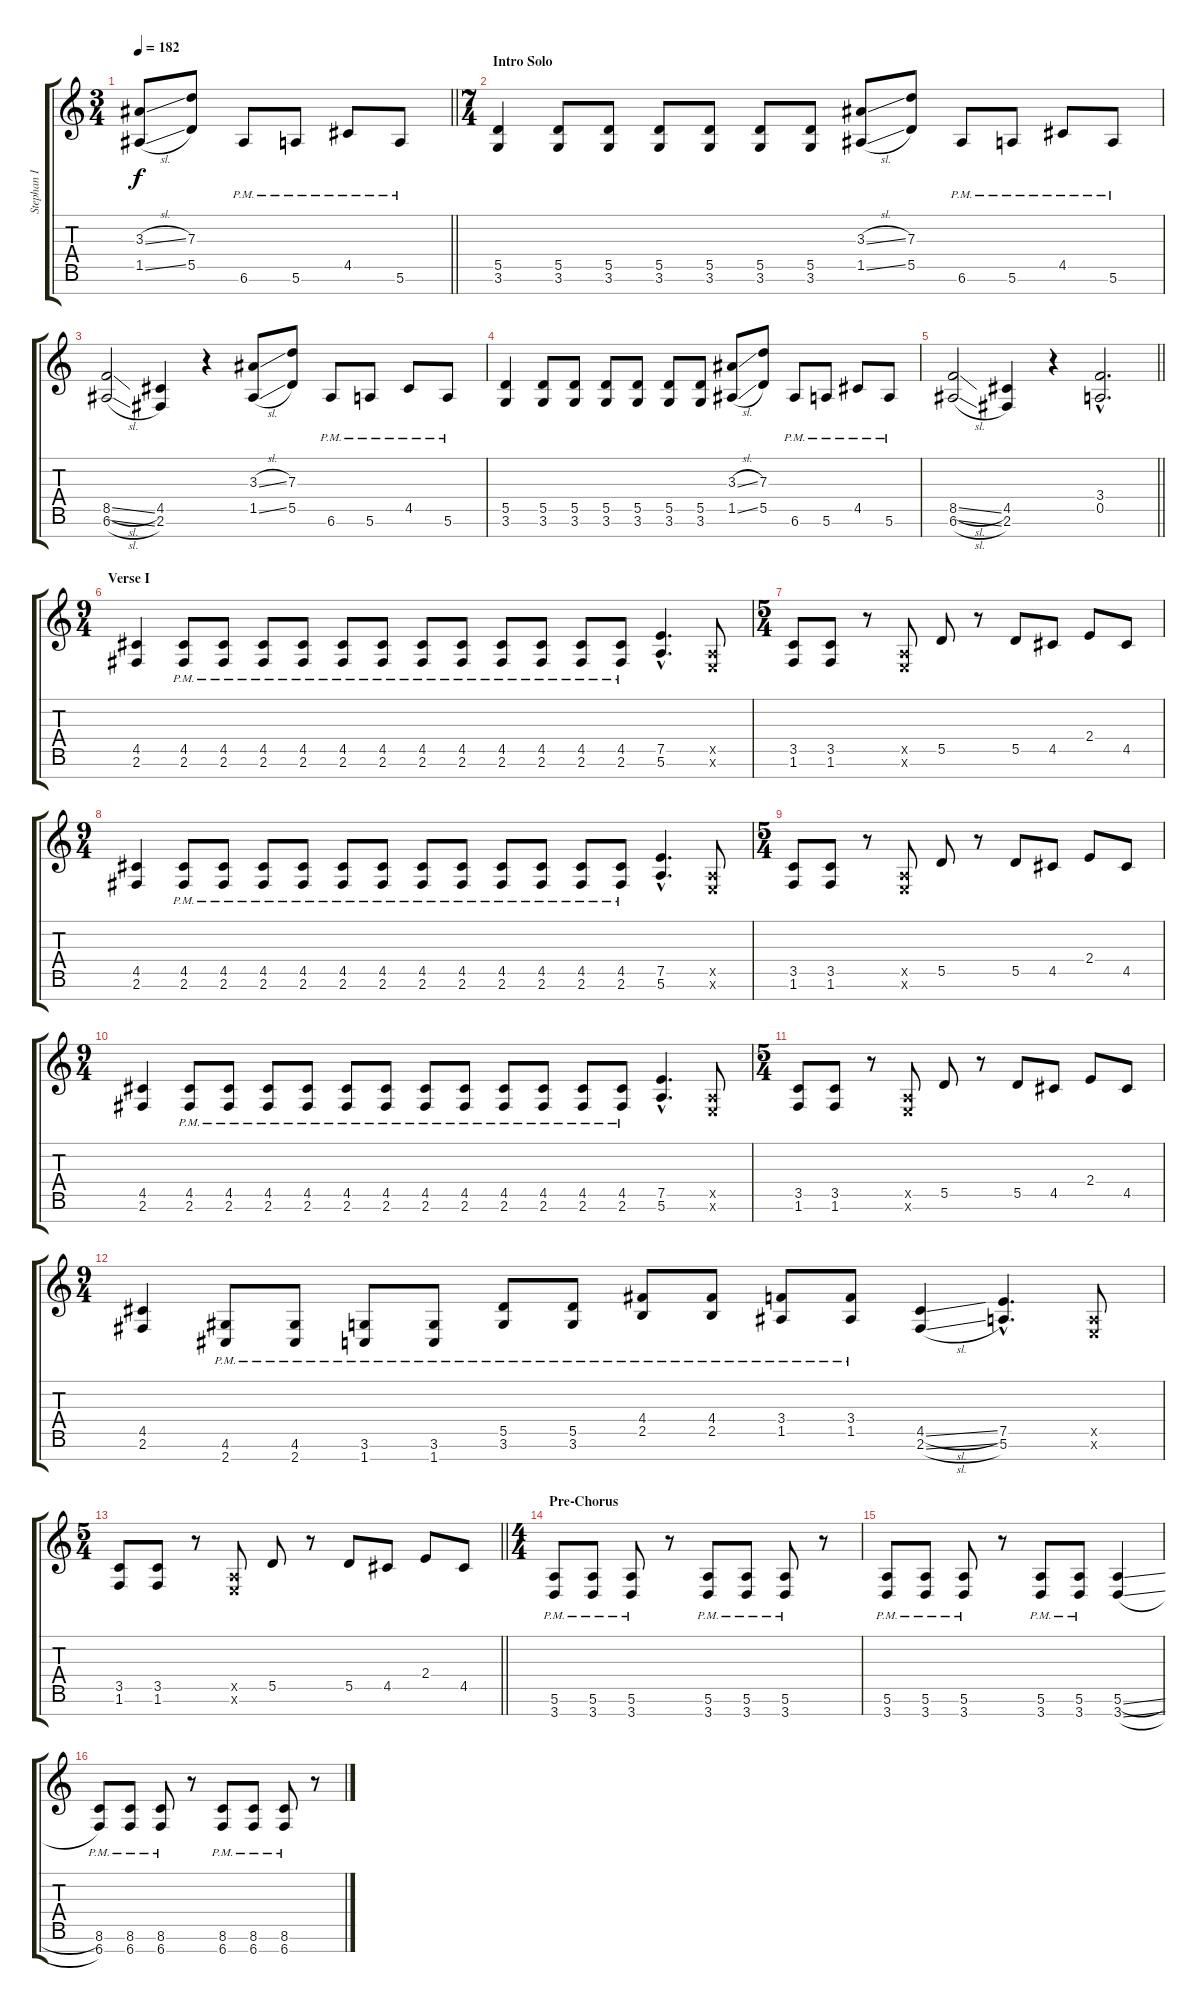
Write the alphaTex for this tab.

\track ("Stephan I" "Stephan I") {instrument distortionguitar}
\staff {score tabs}
\tuning (E4 B3 G3 D3 A2 E2 B1) {hide}
\ts (3 4)
\tempo 182
\clef g2
\barLineRight lightlight
\ks c
(3.3{sl} 1.5{sl}).8{dy f} (7.3 5.5).8 6.6{pm}.8 5.6{pm}.8 4.5{pm}.8 5.6{pm}.8 |
\ts (7 4)
\section ("" "Intro Solo")
(5.5 3.6).4 (5.5 3.6).8 (5.5 3.6).8 (5.5 3.6).8 (5.5 3.6).8 (5.5 3.6).8 (5.5 3.6).8 (3.3{sl} 1.5{sl}).8 (7.3 5.5).8 6.6{pm}.8 5.6{pm}.8 4.5{pm}.8 5.6{pm}.8 |
(8.5{sl} 6.6{sl}).2 (4.5 2.6).4 r.4 (3.3{sl} 1.5{sl}).8 (7.3 5.5).8 6.6{pm}.8 5.6{pm}.8 4.5{pm}.8 5.6{pm}.8 |
(5.5 3.6).4 (5.5 3.6).8 (5.5 3.6).8 (5.5 3.6).8 (5.5 3.6).8 (5.5 3.6).8 (5.5 3.6).8 (3.3{sl} 1.5{sl}).8 (7.3 5.5).8 6.6{pm}.8 5.6{pm}.8 4.5{pm}.8 5.6{pm}.8 |
\barLineRight lightlight
(8.5{sl} 6.6{sl}).2 (4.5 2.6).4 r.4 (3.4{hac} 0.5{hac}).2{d} |
\ts (9 4)
\section ("" "Verse I")
(4.5 2.6).4 (4.5{pm} 2.6{pm}).8 (4.5{pm} 2.6{pm}).8 (4.5{pm} 2.6{pm}).8 (4.5{pm} 2.6{pm}).8 (4.5{pm} 2.6{pm}).8 (4.5{pm} 2.6{pm}).8 (4.5{pm} 2.6{pm}).8 (4.5{pm} 2.6{pm}).8 (4.5{pm} 2.6{pm}).8 (4.5{pm} 2.6{pm}).8 (4.5{pm} 2.6{pm}).8 (4.5{pm} 2.6{pm}).8 (7.5{hac} 5.6{hac}).4{d} (0.5{x} 0.6{x}).8 |
\ts (5 4)
(3.5 1.6).8 (3.5 1.6).8 r.8 (0.5{x} 0.6{x}).8 5.5.8 r.8 5.5.8 4.5.8 2.4.8 4.5.8 |
\ts (9 4)
(4.5 2.6).4 (4.5{pm} 2.6{pm}).8 (4.5{pm} 2.6{pm}).8 (4.5{pm} 2.6{pm}).8 (4.5{pm} 2.6{pm}).8 (4.5{pm} 2.6{pm}).8 (4.5{pm} 2.6{pm}).8 (4.5{pm} 2.6{pm}).8 (4.5{pm} 2.6{pm}).8 (4.5{pm} 2.6{pm}).8 (4.5{pm} 2.6{pm}).8 (4.5{pm} 2.6{pm}).8 (4.5{pm} 2.6{pm}).8 (7.5{hac} 5.6{hac}).4{d} (0.5{x} 0.6{x}).8 |
\ts (5 4)
(3.5 1.6).8 (3.5 1.6).8 r.8 (0.5{x} 0.6{x}).8 5.5.8 r.8 5.5.8 4.5.8 2.4.8 4.5.8 |
\ts (9 4)
(4.5 2.6).4 (4.5{pm} 2.6{pm}).8 (4.5{pm} 2.6{pm}).8 (4.5{pm} 2.6{pm}).8 (4.5{pm} 2.6{pm}).8 (4.5{pm} 2.6{pm}).8 (4.5{pm} 2.6{pm}).8 (4.5{pm} 2.6{pm}).8 (4.5{pm} 2.6{pm}).8 (4.5{pm} 2.6{pm}).8 (4.5{pm} 2.6{pm}).8 (4.5{pm} 2.6{pm}).8 (4.5{pm} 2.6{pm}).8 (7.5{hac} 5.6{hac}).4{d} (0.5{x} 0.6{x}).8 |
\ts (5 4)
(3.5 1.6).8 (3.5 1.6).8 r.8 (0.5{x} 0.6{x}).8 5.5.8 r.8 5.5.8 4.5.8 2.4.8 4.5.8 |
\ts (9 4)
(4.5 2.6).4 (4.6{pm} 2.7{pm}).8 (4.6{pm} 2.7{pm}).8 (3.6{pm} 1.7{pm}).8 (3.6{pm} 1.7{pm}).8 (5.5{pm} 3.6{pm}).8 (5.5{pm} 3.6{pm}).8 (4.4{pm} 2.5{pm}).8 (4.4{pm} 2.5{pm}).8 (3.4{pm} 1.5{pm}).8 (3.4{pm} 1.5{pm}).8 (4.5{sl} 2.6{sl}).4 (7.5{hac} 5.6{hac}).4{d} (0.5{x} 0.6{x}).8 |
\ts (5 4)
\barLineRight lightlight
(3.5 1.6).8 (3.5 1.6).8 r.8 (0.5{x} 0.6{x}).8 5.5.8 r.8 5.5.8 4.5.8 2.4.8 4.5.8 |
\ts (4 4)
\section ("" "Pre-Chorus")
(5.6{pm} 3.7{pm}).8 (5.6{pm} 3.7{pm}).8 (5.6{pm} 3.7{pm}).8 r.8 (5.6{pm} 3.7{pm}).8 (5.6{pm} 3.7{pm}).8 (5.6{pm} 3.7{pm}).8 r.8 |
(5.6{pm} 3.7{pm}).8 (5.6{pm} 3.7{pm}).8 (5.6{pm} 3.7{pm}).8 r.8 (5.6{pm} 3.7{pm}).8 (5.6{pm} 3.7{pm}).8 (5.6{sl} 3.7{sl}).4 |
(8.6{pm} 6.7{pm}).8 (8.6{pm} 6.7{pm}).8 (8.6{pm} 6.7{pm}).8 r.8 (8.6{pm} 6.7{pm}).8 (8.6{pm} 6.7{pm}).8 (8.6{pm} 6.7{pm}).8 r.8
